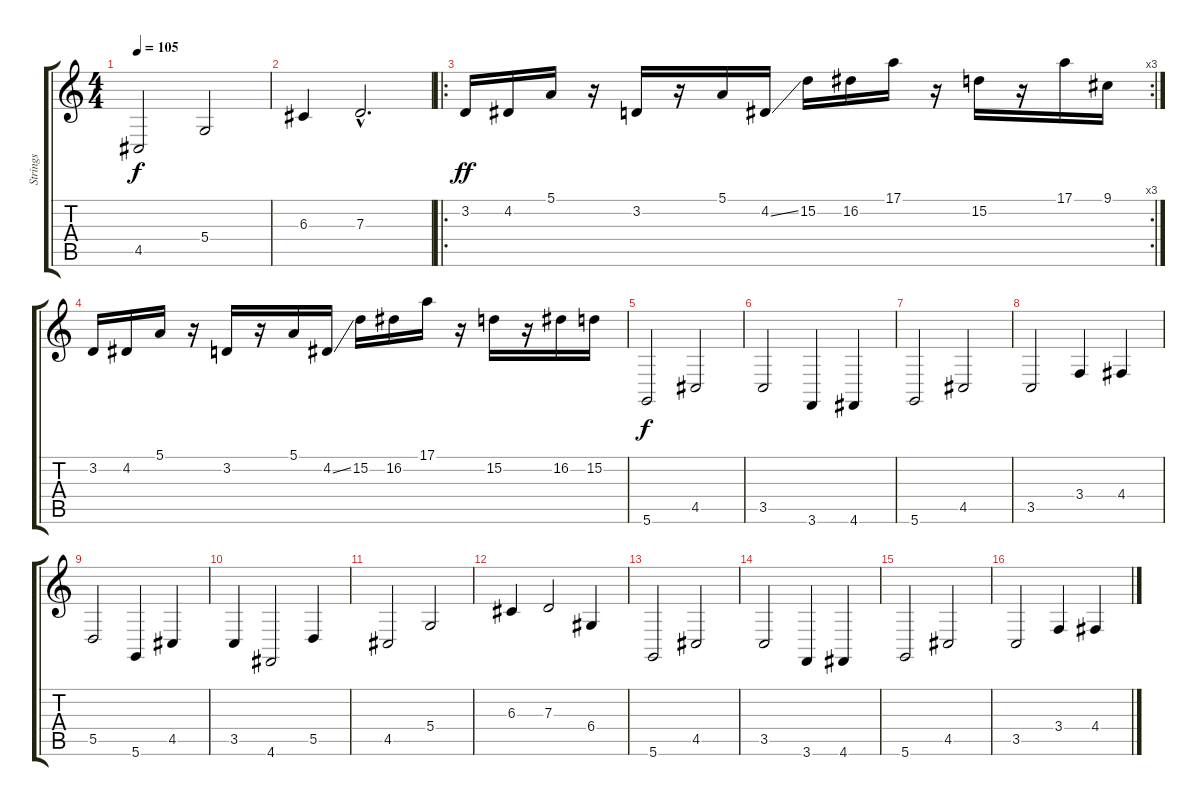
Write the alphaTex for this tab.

\track ("Strings" "Strings") {instrument tremolostrings}
\staff {score tabs}
\tuning (E4 B3 G3 D3 A2 D2) {hide}
\ts (4 4)
\tempo 105
\clef g2
\ks c
4.5.2{dy f} 5.4.2 |
6.3.4 7.3{hac}.2{d} |
\ro
\rc 3
3.2.16{dy ff} 4.2.16 5.1.16 r.16 3.2.16 r.16 5.1.16 4.2{ss}.16 15.2.16 16.2.16 17.1.16 r.16 15.2.16 r.16 17.1.16 9.1.16 |
3.2.16 4.2.16 5.1.16 r.16 3.2.16 r.16 5.1.16 4.2{ss}.16 15.2.16 16.2.16 17.1.16 r.16 15.2.16 r.16 16.2.16 15.2.16 |
5.6.2{dy f} 4.5.2 |
3.5.2 3.6.4 4.6.4 |
5.6.2 4.5.2 |
3.5.2 3.4.4 4.4.4 |
5.5.2 5.6.4 4.5.4 |
3.5.4 4.6.2 5.5.4 |
4.5.2 5.4.2 |
6.3.4 7.3.2 6.4.4 |
5.6.2 4.5.2 |
3.5.2 3.6.4 4.6.4 |
5.6.2 4.5.2 |
3.5.2 3.4.4 4.4.4
